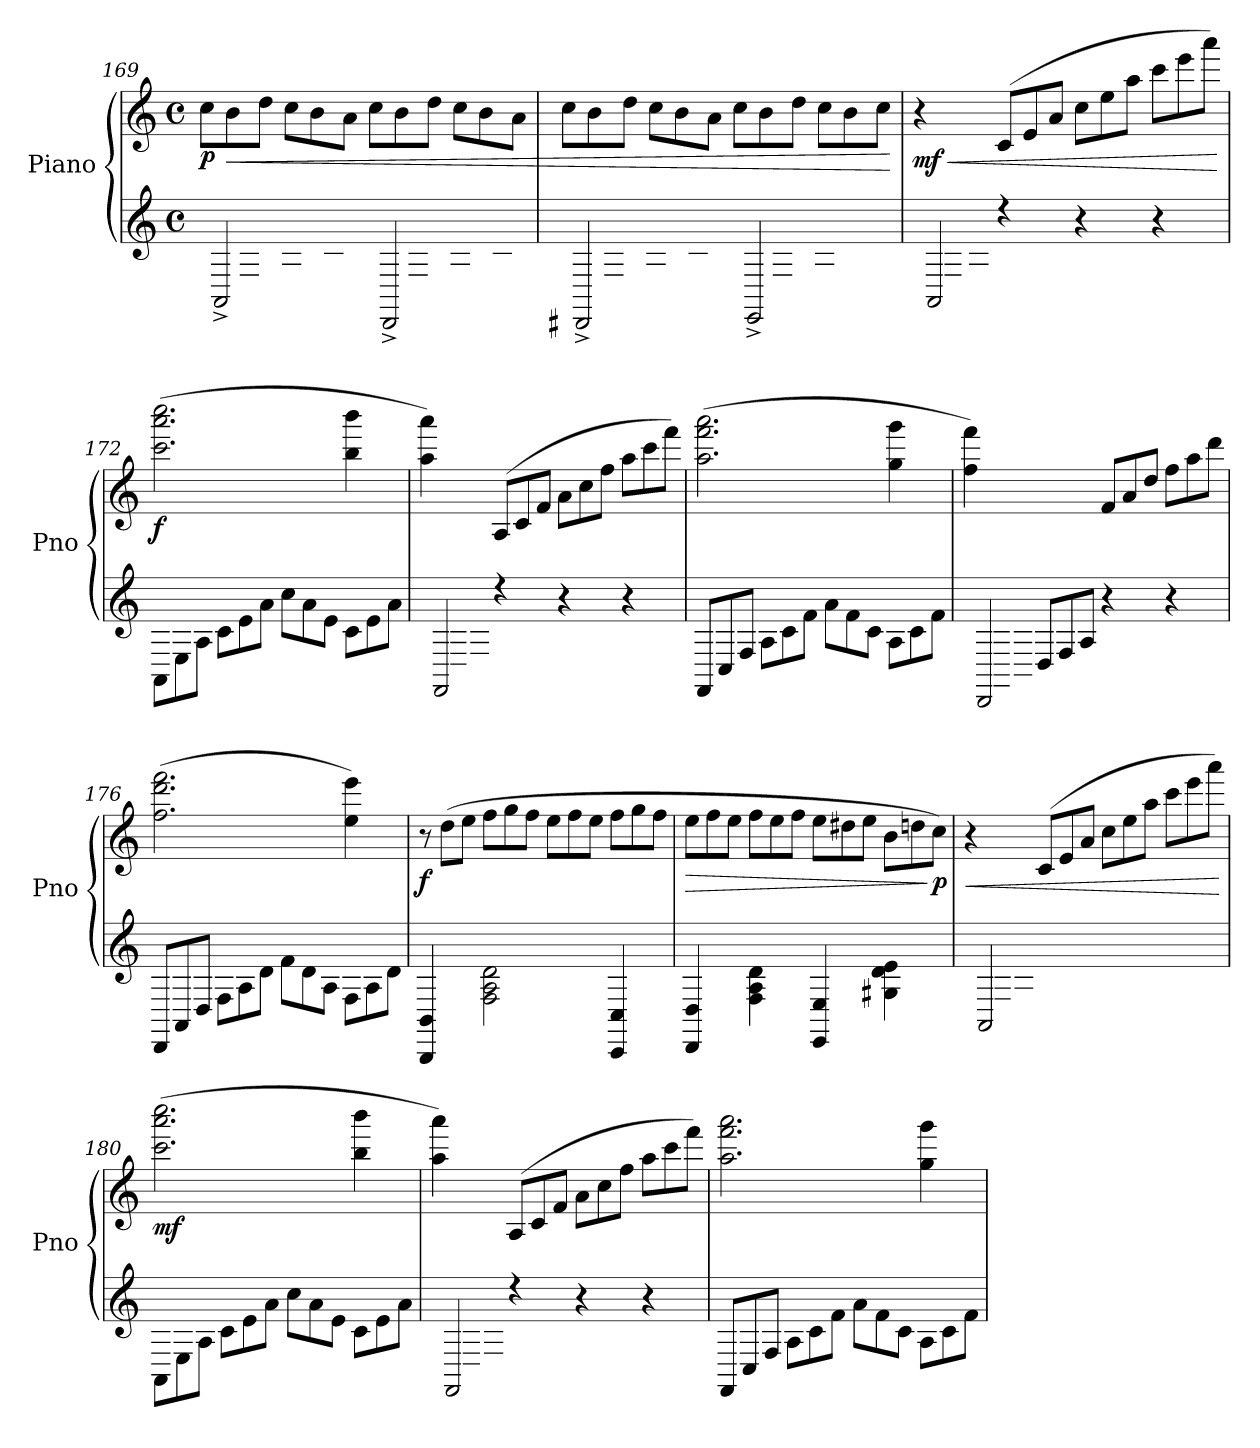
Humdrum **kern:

**kern	**kern	**dynam
*part1	*part1	*part1
*staff2	*staff1	*staff1/2
*I"Piano	*	*
*I'Pno	*	*
*clefG2	*clefG2	*
*k[]	*k[]	*
*M4/4	*M4/4	*
*met(c)	*met(c)	*
=169	=169	=169
*^	*	*
*	*	*Xtuplet	*
!	!	!	!LO:DY:b
8AA\Lyy	2AA^/	12cc\L	p
!	!	!	!LO:HP:b
.	.	12b\	<
8E\	.	.	.
.	.	12dd\J	.
8A\	.	12cc\L	.
.	.	12b\	.
8c\J	.	.	.
.	.	12a\J	.
8DD\Lyy	2DD^/	12cc\L	.
.	.	12b\	.
8F\	.	.	.
.	.	12dd\J	.
8A\	.	12cc\L	.
.	.	12b\	.
8c\J	.	.	.
.	.	12a\J	.
=170	=170	=170	=170
8DD#X\Lyy	2DD#^/	12cc\L	.
.	.	12b\	.
8F#X\	.	.	.
.	.	12dd\J	.
8A\	.	12cc\L	.
.	.	12b\	.
8c\J	.	.	.
.	.	12a\J	.
8EE\Lyy	2EE^/	12cc\L	.
.	.	12b\	.
8E\	.	.	.
.	.	12dd\J	.
8G#X\	.	12cc\L	.
.	.	12b\	.
8d\J	.	.	.
.	.	12cc\J	.
*v	*v	*	*
.	.	[
!!LO:LB:g=z
=171	=171	=171
*Xtuplet	*	*
*^	*	*
!	!	!	!LO:HP:b
!	!	!	!LO:DY:n=1:b
12AA\Lyy	2AA/	4r	< mf
12E\	.	.	.
12A\J	.	.	.
4r	.	(>12c/L	.
.	.	12e/	.
.	.	12a/J	.
4r	2ryy	12cc\L	.
.	.	12ee\	.
.	.	12aa\J	.
4r	.	12ccc\L	.
.	.	12eee\	.
.	.	12aaa\J)	.
*v	*v	*	*
.	.	[
=172	=172	=172
!	!	!LO:DY:b
12AA\L	(>2.ccc\ 2.aaa\ 2.cccc\	f
12E\	.	.
12A\J	.	.
12c\L	.	.
12e\	.	.
12a\J	.	.
12cc\L	.	.
12a\	.	.
12e\J	.	.
12c\L	4bb\ 4bbb\	.
12e\	.	.
12a\J	.	.
=173	=173	=173
*^	*	*
12FF\Lyy	2FF/	6aa\ 6aaa\)	.
12C\	.	.	.
12F\J	.	12ryy	.
4r	.	(>12A/L	.
.	.	12c/	.
.	.	12f/J	.
4r	2ryy	12a\L	.
.	.	12cc\	.
.	.	12ff\J	.
4r	.	12aa\L	.
.	.	12ccc\	.
.	.	12fff\J)	.
*v	*v	*	*
!!LO:PB:g=z
=174	=174	=174
12FF/L	(>2.aa\ 2.fff\ 2.aaa\	.
12C/	.	.
12F/J	.	.
12A\L	.	.
12c\	.	.
12f\J	.	.
12a\L	.	.
12f\	.	.
12c\J	.	.
12A\L	4gg\ 4ggg\	.
12c\	.	.
12f\J	.	.
=175	=175	=175
*^	*	*
*	*^	*	*
4ryy	12DD\Lyy	2DD/	6ff\ 6fff\)	.
.	12FF\	.	.	.
.	12AA\J	.	12ryy	.
(>12D/L	4ryy	.	4ryy	.
12F/	.	.	.	.
12A/J	.	.	.	.
2ryy	4r	2ryy	12f/L	.
.	.	.	12a/	.
.	.	.	12dd/J	.
.	4r	.	12ff\L	.
.	.	.	12aa\	.
.	.	.	12ddd\J)	.
*v	*v	*v	*	*
=176	=176	=176
12DD/L	(>2.ff\ 2.ddd\ 2.fff\	.
12AA/	.	.
12D/J	.	.
12F\L	.	.
12A\	.	.
12d\J	.	.
12f\L	.	.
12d\	.	.
12A\J	.	.
12F\L	4ee\ 4eee\)	.
12A\	.	.
12d\J	.	.
=177	=177	=177
!	!	!LO:DY:b
4BBB/ 4BB/	12r	f
.	(>12dd\L	.
.	12ee\J	.
2F\ 2A\ 2d\	12ff\L	.
.	12gg\	.
.	12ff\J	.
.	12ee\L	.
.	12ff\	.
.	12ee\J	.
4CC/ 4C/	12ff\L	.
.	12gg\	.
.	12ff\J	.
!!LO:LB:g=z
=178	=178	=178
!	!	!LO:HP:b
4DD/ 4D/	12ee\L	>
.	12ff\	.
.	12ee\J	.
4F\ 4A\ 4d\	12ff\L	.
.	12ee\	.
.	12ff\J	.
4EE/ 4E/	12ee\L	.
.	12dd#X\	.
.	12ee\J	.
4G#X\ 4d\ 4e\	12b\L	.
.	12ddn\	.
!	!	!LO:DY:n=1:b
.	12cc\J)	] p
=179	=179	=179
*^	*	*
!	!	!	!LO:HP:b
12AA\Lyy	2AA/	4r	<
12E\	.	.	.
12A\J	.	.	.
4ryy	.	(>12c/L	.
.	.	12e/	.
.	.	12a/J	.
4ryy	2ryy	12cc\L	.
.	.	12ee\	.
.	.	12aa\J	.
4ryy	.	12ccc\L	.
.	.	12eee\	.
.	.	12aaa\J)	.
*v	*v	*	*
.	.	[
=180	=180	=180
!	!	!LO:DY:b
12AA\L	(>2.ccc\ 2.aaa\ 2.cccc\	mf
12E\	.	.
12A\J	.	.
12c\L	.	.
12e\	.	.
12a\J	.	.
12cc\L	.	.
12a\	.	.
12e\J	.	.
12c\L	4bb\ 4bbb\	.
12e\	.	.
12a\J	.	.
!!LO:LB:g=z
=181	=181	=181
*^	*	*
12FF\Lyy	2FF/	6aa\ 6aaa\)	.
12C\	.	.	.
12F\J	.	12ryy	.
4r	.	(>12A/L	.
.	.	12c/	.
.	.	12f/J	.
4r	2ryy	12a\L	.
.	.	12cc\	.
.	.	12ff\J	.
4r	.	12aa\L	.
.	.	12ccc\	.
.	.	12fff\J)	.
*v	*v	*	*
=182	=182	=182
12FF/L	2.aa\ 2.fff\ 2.aaa\	.
12C/	.	.
12F/J	.	.
12A\L	.	.
12c\	.	.
12f\J	.	.
12a\L	.	.
12f\	.	.
12c\J	.	.
12A\L	4gg\ 4ggg\	.
12c\	.	.
12f\J	.	.
=	=	=
*-	*-	*-
